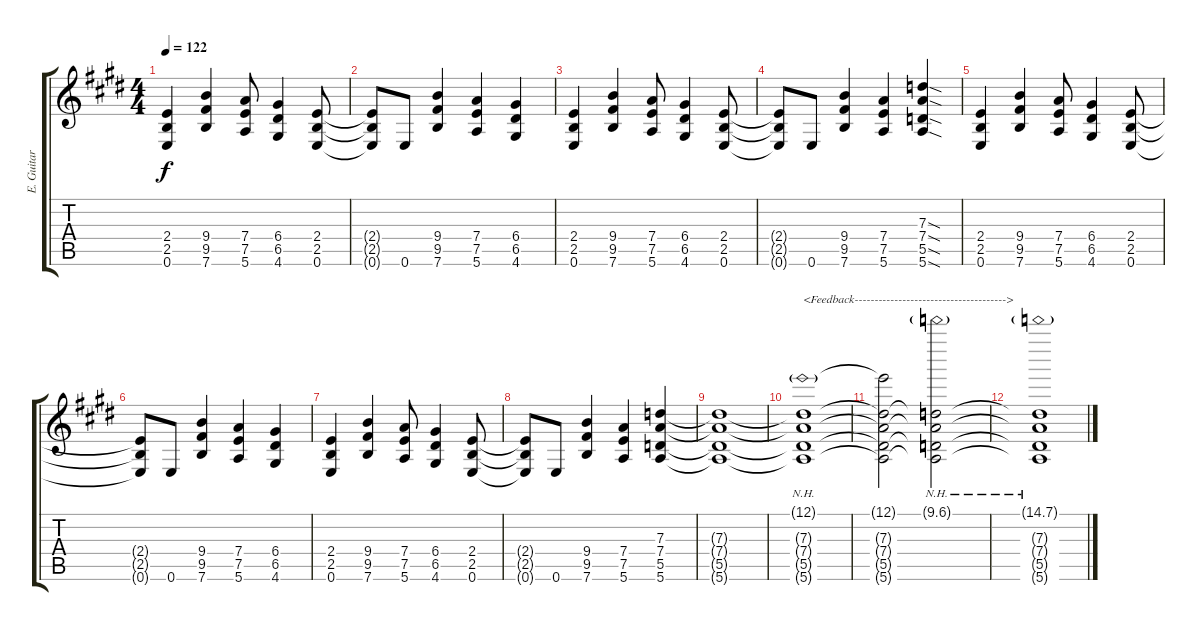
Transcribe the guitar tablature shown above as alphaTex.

\track ("E. Guitar II" "E. Guitar ") {instrument overdrivenguitar}
\staff {score tabs}
\tuning (E4 B3 G3 D3 A2 E2) {hide}
\ts (4 4)
\tempo 122
\clef g2
\ks e
(2.4 2.5 0.6).4{dy f} (9.4 9.5 7.6).4 (7.4 7.5 5.6).8 (6.4 6.5 4.6).4 (2.4 2.5 0.6).8 |
(2.4{t} 2.5{t} 0.6{t}).8 0.6.8 (9.4 9.5 7.6).4 (7.4 7.5 5.6).4 (6.4 6.5 4.6).4 |
(2.4 2.5 0.6).4 (9.4 9.5 7.6).4 (7.4 7.5 5.6).8 (6.4 6.5 4.6).4 (2.4 2.5 0.6).8 |
(2.4{t} 2.5{t} 0.6{t}).8 0.6.8 (9.4 9.5 7.6).4 (7.4 7.5 5.6).4 (7.3{sod} 7.4{sod} 5.5{sod} 5.6{sod}).4 |
(2.4 2.5 0.6).4 (9.4 9.5 7.6).4 (7.4 7.5 5.6).8 (6.4 6.5 4.6).4 (2.4 2.5 0.6).8 |
(2.4{t} 2.5{t} 0.6{t}).8 0.6.8 (9.4 9.5 7.6).4 (7.4 7.5 5.6).4 (6.4 6.5 4.6).4 |
(2.4 2.5 0.6).4 (9.4 9.5 7.6).4 (7.4 7.5 5.6).8 (6.4 6.5 4.6).4 (2.4 2.5 0.6).8 |
(2.4{t} 2.5{t} 0.6{t}).8 0.6.8 (9.4 9.5 7.6).4 (7.4 7.5 5.6).4 (7.3 7.4 5.5 5.6).4 |
(7.3{t} 7.4{t} 5.5{t} 5.6{t}).1 |
(12.1{nh g} 7.3{t} 7.4{t} 5.5{t} 5.6{t}).1{txt "<Feedback-------------------------------------->"} |
(12.1{t} 7.3{t} 7.4{t} 5.5{t} 5.6{t}).2 (10.1{nh g} 7.3{t} 7.4{t} 5.5{t} 5.6{t}).2 |
(15.1{nh g} 7.3{t} 7.4{t} 5.5{t} 5.6{t}).1
